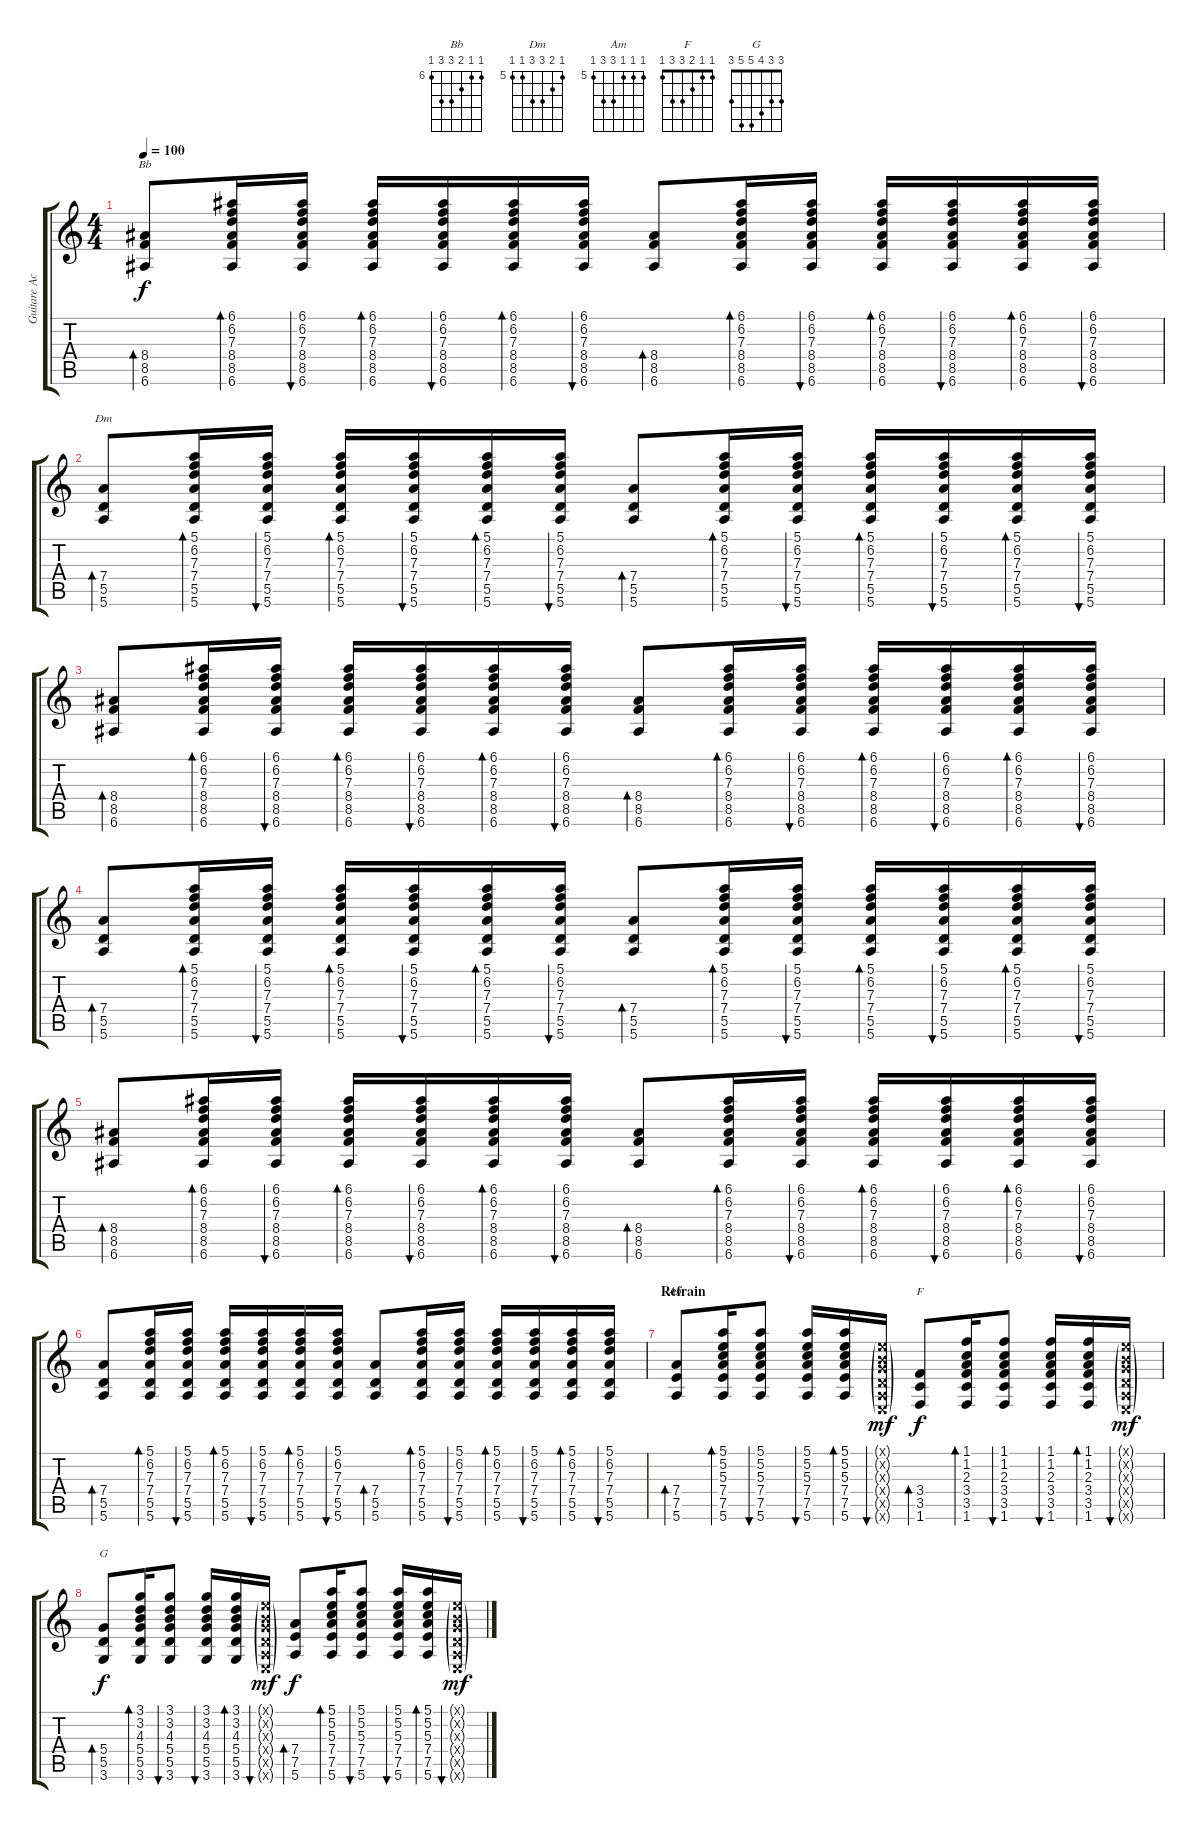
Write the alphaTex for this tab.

\track ("Guitare Acoustique" "Guitare Ac") {instrument acousticguitarsteel}
\staff {score tabs}
\tuning (E4 B3 G3 D3 A2 E2) {hide}
\chord ("Bb" 6 6 7 8 8 6) {firstfret 6}
\chord ("Dm" 5 6 7 7 5 5) {firstfret 5}
\chord ("Am" 5 5 5 7 7 5) {firstfret 5}
\chord ("F" 1 1 2 3 3 1)
\chord ("G" 3 3 4 5 5 3)
\ts (4 4)
\tempo 100
\clef g2
\ks c
(8.4 8.5 6.6).8{bd 30 ch "Bb" dy f} (6.1 6.2 7.3 8.4 8.5 6.6).16{bd 30} (6.1 6.2 7.3 8.4 8.5 6.6).16{bu 30} (6.1 6.2 7.3 8.4 8.5 6.6).16{bd 30} (6.1 6.2 7.3 8.4 8.5 6.6).16{bu 30} (6.1 6.2 7.3 8.4 8.5 6.6).16{bd 30} (6.1 6.2 7.3 8.4 8.5 6.6).16{bu 30} (8.4 8.5 6.6).8{bd 30} (6.1 6.2 7.3 8.4 8.5 6.6).16{bd 30} (6.1 6.2 7.3 8.4 8.5 6.6).16{bu 30} (6.1 6.2 7.3 8.4 8.5 6.6).16{bd 30} (6.1 6.2 7.3 8.4 8.5 6.6).16{bu 30} (6.1 6.2 7.3 8.4 8.5 6.6).16{bd 30} (6.1 6.2 7.3 8.4 8.5 6.6).16{bu 30} |
(7.4 5.5 5.6).8{bd 30 ch "Dm"} (5.1 6.2 7.3 7.4 5.5 5.6).16{bd 30} (5.1 6.2 7.3 7.4 5.5 5.6).16{bu 30} (5.1 6.2 7.3 7.4 5.5 5.6).16{bd 30} (5.1 6.2 7.3 7.4 5.5 5.6).16{bu 30} (5.1 6.2 7.3 7.4 5.5 5.6).16{bd 30} (5.1 6.2 7.3 7.4 5.5 5.6).16{bu 30} (7.4 5.5 5.6).8{bd 30} (5.1 6.2 7.3 7.4 5.5 5.6).16{bd 30} (5.1 6.2 7.3 7.4 5.5 5.6).16{bu 30} (5.1 6.2 7.3 7.4 5.5 5.6).16{bd 30} (5.1 6.2 7.3 7.4 5.5 5.6).16{bu 30} (5.1 6.2 7.3 7.4 5.5 5.6).16{bd 30} (5.1 6.2 7.3 7.4 5.5 5.6).16{bu 30} |
(8.4 8.5 6.6).8{bd 30} (6.1 6.2 7.3 8.4 8.5 6.6).16{bd 30} (6.1 6.2 7.3 8.4 8.5 6.6).16{bu 30} (6.1 6.2 7.3 8.4 8.5 6.6).16{bd 30} (6.1 6.2 7.3 8.4 8.5 6.6).16{bu 30} (6.1 6.2 7.3 8.4 8.5 6.6).16{bd 30} (6.1 6.2 7.3 8.4 8.5 6.6).16{bu 30} (8.4 8.5 6.6).8{bd 30} (6.1 6.2 7.3 8.4 8.5 6.6).16{bd 30} (6.1 6.2 7.3 8.4 8.5 6.6).16{bu 30} (6.1 6.2 7.3 8.4 8.5 6.6).16{bd 30} (6.1 6.2 7.3 8.4 8.5 6.6).16{bu 30} (6.1 6.2 7.3 8.4 8.5 6.6).16{bd 30} (6.1 6.2 7.3 8.4 8.5 6.6).16{bu 30} |
(7.4 5.5 5.6).8{bd 30} (5.1 6.2 7.3 7.4 5.5 5.6).16{bd 30} (5.1 6.2 7.3 7.4 5.5 5.6).16{bu 30} (5.1 6.2 7.3 7.4 5.5 5.6).16{bd 30} (5.1 6.2 7.3 7.4 5.5 5.6).16{bu 30} (5.1 6.2 7.3 7.4 5.5 5.6).16{bd 30} (5.1 6.2 7.3 7.4 5.5 5.6).16{bu 30} (7.4 5.5 5.6).8{bd 30} (5.1 6.2 7.3 7.4 5.5 5.6).16{bd 30} (5.1 6.2 7.3 7.4 5.5 5.6).16{bu 30} (5.1 6.2 7.3 7.4 5.5 5.6).16{bd 30} (5.1 6.2 7.3 7.4 5.5 5.6).16{bu 30} (5.1 6.2 7.3 7.4 5.5 5.6).16{bd 30} (5.1 6.2 7.3 7.4 5.5 5.6).16{bu 30} |
(8.4 8.5 6.6).8{bd 30} (6.1 6.2 7.3 8.4 8.5 6.6).16{bd 30} (6.1 6.2 7.3 8.4 8.5 6.6).16{bu 30} (6.1 6.2 7.3 8.4 8.5 6.6).16{bd 30} (6.1 6.2 7.3 8.4 8.5 6.6).16{bu 30} (6.1 6.2 7.3 8.4 8.5 6.6).16{bd 30} (6.1 6.2 7.3 8.4 8.5 6.6).16{bu 30} (8.4 8.5 6.6).8{bd 30} (6.1 6.2 7.3 8.4 8.5 6.6).16{bd 30} (6.1 6.2 7.3 8.4 8.5 6.6).16{bu 30} (6.1 6.2 7.3 8.4 8.5 6.6).16{bd 30} (6.1 6.2 7.3 8.4 8.5 6.6).16{bu 30} (6.1 6.2 7.3 8.4 8.5 6.6).16{bd 30} (6.1 6.2 7.3 8.4 8.5 6.6).16{bu 30} |
(7.4 5.5 5.6).8{bd 30} (5.1 6.2 7.3 7.4 5.5 5.6).16{bd 30} (5.1 6.2 7.3 7.4 5.5 5.6).16{bu 30} (5.1 6.2 7.3 7.4 5.5 5.6).16{bd 30} (5.1 6.2 7.3 7.4 5.5 5.6).16{bu 30} (5.1 6.2 7.3 7.4 5.5 5.6).16{bd 30} (5.1 6.2 7.3 7.4 5.5 5.6).16{bu 30} (7.4 5.5 5.6).8{bd 30} (5.1 6.2 7.3 7.4 5.5 5.6).16{bd 30} (5.1 6.2 7.3 7.4 5.5 5.6).16{bu 30} (5.1 6.2 7.3 7.4 5.5 5.6).16{bd 30} (5.1 6.2 7.3 7.4 5.5 5.6).16{bu 30} (5.1 6.2 7.3 7.4 5.5 5.6).16{bd 30} (5.1 6.2 7.3 7.4 5.5 5.6).16{bu 30} |
\section ("" "Refrain")
(7.4 7.5 5.6).8{bd 30 ch "Am"} (5.1 5.2 5.3 7.4 7.5 5.6).16{bd 30} (5.1 5.2 5.3 7.4 7.5 5.6).8{bu 30} (5.1 5.2 5.3 7.4 7.5 5.6).16{bu 30} (5.1 5.2 5.3 7.4 7.5 5.6).16{bd 30} (0.1{g x} 0.2{g x} 0.3{g x} 0.4{g x} 0.5{g x} 0.6{g x}).16{bu 30 dy mf} (3.4 3.5 1.6).8{bd 30 ch "F" dy f} (1.1 1.2 2.3 3.4 3.5 1.6).16{bd 30} (1.1 1.2 2.3 3.4 3.5 1.6).8{bu 30} (1.1 1.2 2.3 3.4 3.5 1.6).16{bu 30} (1.1 1.2 2.3 3.4 3.5 1.6).16{bd 30} (0.1{g x} 0.2{g x} 0.3{g x} 0.4{g x} 0.5{g x} 0.6{g x}).16{bu 30 dy mf} |
(5.4 5.5 3.6).8{bd 30 ch "G" dy f} (3.1 3.2 4.3 5.4 5.5 3.6).16{bd 30} (3.1 3.2 4.3 5.4 5.5 3.6).8{bu 30} (3.1 3.2 4.3 5.4 5.5 3.6).16{bu 30} (3.1 3.2 4.3 5.4 5.5 3.6).16{bd 30} (0.1{g x} 0.2{g x} 0.3{g x} 0.4{g x} 0.5{g x} 0.6{g x}).16{bu 30 dy mf} (7.4 7.5 5.6).8{bd 30 dy f} (5.1 5.2 5.3 7.4 7.5 5.6).16{bd 30} (5.1 5.2 5.3 7.4 7.5 5.6).8{bu 30} (5.1 5.2 5.3 7.4 7.5 5.6).16{bu 30} (5.1 5.2 5.3 7.4 7.5 5.6).16{bd 30} (0.1{g x} 0.2{g x} 0.3{g x} 0.4{g x} 0.5{g x} 0.6{g x}).16{bu 30 dy mf}
